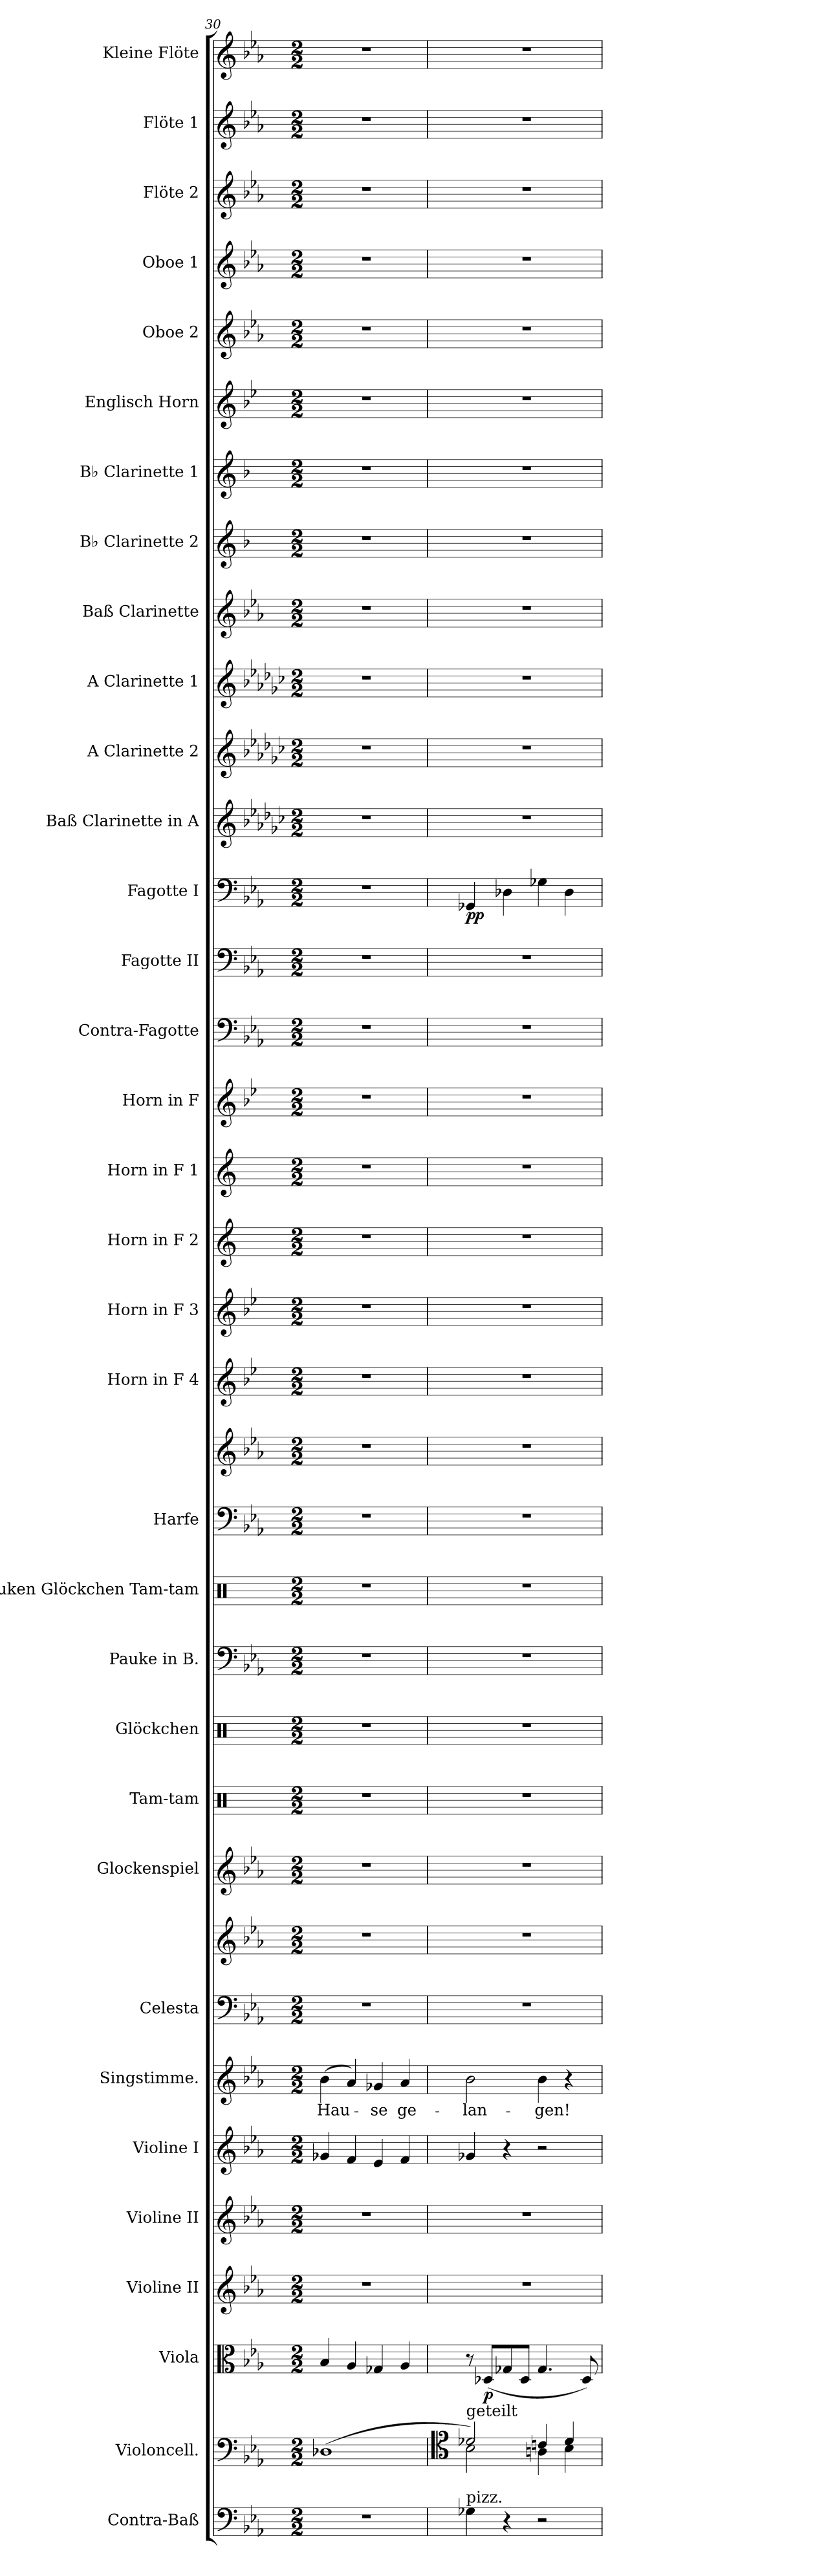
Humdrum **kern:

**kern	**kern	**dynam	**kern	**dynam	**kern	**kern	**kern	**kern	**text	**kern	**kern	**kern	**kern	**kern	**kern	**kern	**kern	**kern	**kern	**kern	**kern	**kern	**kern	**kern	**kern	**kern	**dynam	**kern	**kern	**kern	**kern	**kern	**kern	**kern	**kern	**kern	**kern	**kern	**kern
*part34	*part33	*part33	*part32	*part32	*part31	*part30	*part29	*part28	*part28	*part27	*part27	*part26	*part25	*part24	*part23	*part22	*part21	*part21	*part20	*part19	*part18	*part17	*part16	*part15	*part14	*part13	*part13	*part12	*part11	*part10	*part9	*part8	*part7	*part6	*part5	*part4	*part3	*part2	*part1
*staff36	*staff35	*staff35	*staff34	*staff34	*staff33	*staff32	*staff31	*staff30	*staff30	*staff29	*staff28	*staff27	*staff26	*staff25	*staff24	*staff23	*staff22	*staff21	*staff20	*staff19	*staff18	*staff17	*staff16	*staff15	*staff14	*staff13	*staff13	*staff12	*staff11	*staff10	*staff9	*staff8	*staff7	*staff6	*staff5	*staff4	*staff3	*staff2	*staff1
*I"Contra-Baß	*I"Violoncell.	*	*I"Viola	*	*I"Violine II	*I"Violine II	*I"Violine I	*I"Singstimme.	*	*I"Celesta	*	*I"Glockenspiel	*I"Tam-tam	*I"Glöckchen	*I"Pauke in B.	*I"Pauken Glöckchen Tam-tam	*I"Harfe	*	*I"Horn in F 4	*I"Horn in F 3	*I"Horn in F 2	*I"Horn in F 1	*I"Horn in F	*I"Contra-Fagotte	*I"Fagotte II	*I"Fagotte I	*	*I"Baß Clarinette in A	*I"A Clarinette 2	*I"A Clarinette 1	*I"Baß Clarinette	*I"B♭ Clarinette 2	*I"B♭ Clarinette 1	*I"Englisch Horn	*I"Oboe 2	*I"Oboe 1	*I"Flöte 2	*I"Flöte 1	*I"Kleine Flöte
*I'C.-B.	*I'Vc.	*	*I'Vla.	*	*I'Vln. II	*I'Vln. II	*I'Vln. I	*I'Sgst.	*	*I'Cel.	*	*I'Glk.	*I'Tam-tam	*I'Gl.	*I'Pauke	*I'Tam-tam	*I'Hfe.	*	*I'Hn. 4	*I'Hn. 3	*I'Hn. 2	*I'Hn. 1	*	*I'C.-Fg.	*I'Fg. II	*I'Fg. I	*	*	*I'A Cl. 2	*I'A Cl. 1	*I'B. Cl.	*I'B♭ Cl. 2	*I'B♭ Cl. 1	*I'E. H.	*I'Ob. 2	*I'Ob. 1	*I'Fl. 2	*I'Fl. 1	*I'Kl. Fl.
*clefF4	*clefF4	*	*clefC3	*	*clefG2	*clefG2	*clefG2	*clefG2	*	*clefF4	*clefG2	*clefG2	*clefX	*clefX	*clefF4	*clefX	*clefF4	*clefG2	*clefG2	*clefG2	*clefG2	*clefG2	*clefG2	*clefF4	*clefF4	*clefF4	*	*clefG2	*clefG2	*clefG2	*clefG2	*clefG2	*clefG2	*clefG2	*clefG2	*clefG2	*clefG2	*clefG2	*clefG2
*ITrd7c12	*	*	*	*	*	*	*	*	*	*ITrd-7c-12	*ITrd-7c-12	*ITrd-14c-24	*	*	*	*	*	*	*ITrd4c7	*ITrd4c7	*ITrd4c7	*ITrd4c7	*ITrd4c7	*ITrd7c12	*	*	*	*ITrd2c3	*ITrd2c3	*ITrd2c3	*ITrd8c14	*ITrd1c2	*ITrd1c2	*ITrd4c7	*	*	*	*	*ITrd-7c-12
*k[b-e-a-]	*k[b-e-a-]	*	*k[b-e-a-]	*	*k[b-e-a-]	*k[b-e-a-]	*k[b-e-a-]	*k[b-e-a-]	*	*k[b-e-a-]	*k[b-e-a-]	*k[b-e-a-]	*k[]	*k[]	*k[b-e-a-]	*k[]	*k[b-e-a-]	*k[b-e-a-]	*k[b-e-a-]	*k[b-e-a-]	*k[b-]	*k[b-]	*k[b-e-a-]	*k[b-e-a-]	*k[b-e-a-]	*k[b-e-a-]	*	*k[b-e-a-]	*k[b-e-a-]	*k[b-e-a-]	*k[b-e-a-]	*k[b-e-a-]	*k[b-e-a-]	*k[b-e-a-]	*k[b-e-a-]	*k[b-e-a-]	*k[b-e-a-]	*k[b-e-a-]	*k[b-e-a-]
*M2/2	*M2/2	*	*M2/2	*	*M2/2	*M2/2	*M2/2	*M2/2	*	*M2/2	*M2/2	*M2/2	*M2/2	*M2/2	*M2/2	*M2/2	*M2/2	*M2/2	*M2/2	*M2/2	*M2/2	*M2/2	*M2/2	*M2/2	*M2/2	*M2/2	*	*M2/2	*M2/2	*M2/2	*M2/2	*M2/2	*M2/2	*M2/2	*M2/2	*M2/2	*M2/2	*M2/2	*M2/2
=30	=30	=30	=30	=30	=30	=30	=30	=30	=30	=30	=30	=30	=30	=30	=30	=30	=30	=30	=30	=30	=30	=30	=30	=30	=30	=30	=30	=30	=30	=30	=30	=30	=30	=30	=30	=30	=30	=30	=30
1r	(1D-X	.	4B-/	.	1r	1r	4g-X/	(4b-\	Hau-	1r	1r	1r	1r	1r	1r	1r	1r	1r	1r	1r	1r	1r	1r	1r	1r	1r	.	1r	1r	1r	1r	1r	1r	1r	1r	1r	1r	1r	1r
.	.	.	4A-/	.	.	.	4f/	4a-/)	.	.	.	.	.	.	.	.	.	.	.	.	.	.	.	.	.	.	.	.	.	.	.	.	.	.	.	.	.	.	.
.	.	.	4G-X/	.	.	.	4e-/	4g-X/	-se	.	.	.	.	.	.	.	.	.	.	.	.	.	.	.	.	.	.	.	.	.	.	.	.	.	.	.	.	.	.
.	.	.	4A-/	.	.	.	4f/	4a-/	ge-	.	.	.	.	.	.	.	.	.	.	.	.	.	.	.	.	.	.	.	.	.	.	.	.	.	.	.	.	.	.
=31	=31	=31	=31	=31	=31	=31	=31	=31	=31	=31	=31	=31	=31	=31	=31	=31	=31	=31	=31	=31	=31	=31	=31	=31	=31	=31	=31	=31	=31	=31	=31	=31	=31	=31	=31	=31	=31	=31	=31
*	*clefC4	*	*	*	*	*	*	*	*	*	*	*	*	*	*	*	*	*	*	*	*	*	*	*	*	*	*	*	*	*	*	*	*	*	*	*	*	*	*
*	*^	*	*	*	*	*	*	*	*	*	*	*	*	*	*	*	*	*	*	*	*	*	*	*	*	*	*	*	*	*	*	*	*	*	*	*	*	*	*
!	!LO:TX:a:t=geteilt	!	!	!	!	!	!	!	!	!	!	!	!	!	!	!	!	!	!	!	!	!	!	!	!	!	!	!	!	!	!	!	!	!	!	!	!	!	!	!
!LO:TX:a:t=pizz.	!	!	!	!	!	!	!	!	!	!	!	!	!	!	!	!	!	!	!	!	!	!	!	!	!	!	!	!	!	!	!	!	!	!	!	!	!	!	!	!
!	!	!	!LO:DY:b	!	!	!	!	!	!	!	!	!	!	!	!	!	!	!	!	!	!	!	!	!	!	!	!	!LO:DY:b	!	!	!	!	!	!	!	!	!	!	!	!
4GG-X\	2d-X/)	2B-\	other-dynamics	8r	.	1r	1r	4g-X/	2b-\	-lan-	1r	1r	1r	1r	1r	1r	1r	1r	1r	1r	1r	1r	1r	1r	1r	1r	4GG-X/	pp	1r	1r	1r	1r	1r	1r	1r	1r	1r	1r	1r	1r
!	!	!	!	!	!LO:DY:b	!	!	!	!	!	!	!	!	!	!	!	!	!	!	!	!	!	!	!	!	!	!	!	!	!	!	!	!	!	!	!	!	!	!	!
.	.	.	.	(8D-X/L	p	.	.	.	.	.	.	.	.	.	.	.	.	.	.	.	.	.	.	.	.	.	.	.	.	.	.	.	.	.	.	.	.	.	.	.
4r	.	.	.	8G-X/	.	.	.	4r	.	.	.	.	.	.	.	.	.	.	.	.	.	.	.	.	.	.	4D-X\	.	.	.	.	.	.	.	.	.	.	.	.	.
.	.	.	.	8D-/J	.	.	.	.	.	.	.	.	.	.	.	.	.	.	.	.	.	.	.	.	.	.	.	.	.	.	.	.	.	.	.	.	.	.	.	.
2r	4cn/	4An\	.	4.G-/	.	.	.	2r	4b-\	-gen!	.	.	.	.	.	.	.	.	.	.	.	.	.	.	.	.	4G-X\	.	.	.	.	.	.	.	.	.	.	.	.	.
.	4d-/	4B-\	.	.	.	.	.	.	4r	.	.	.	.	.	.	.	.	.	.	.	.	.	.	.	.	.	4D-\	.	.	.	.	.	.	.	.	.	.	.	.	.
.	.	.	.	8D-/)	.	.	.	.	.	.	.	.	.	.	.	.	.	.	.	.	.	.	.	.	.	.	.	.	.	.	.	.	.	.	.	.	.	.	.	.
*	*v	*v	*	*	*	*	*	*	*	*	*	*	*	*	*	*	*	*	*	*	*	*	*	*	*	*	*	*	*	*	*	*	*	*	*	*	*	*	*	*
=	=	=	=	=	=	=	=	=	=	=	=	=	=	=	=	=	=	=	=	=	=	=	=	=	=	=	=	=	=	=	=	=	=	=	=	=	=	=	=
*-	*-	*-	*-	*-	*-	*-	*-	*-	*-	*-	*-	*-	*-	*-	*-	*-	*-	*-	*-	*-	*-	*-	*-	*-	*-	*-	*-	*-	*-	*-	*-	*-	*-	*-	*-	*-	*-	*-	*-
